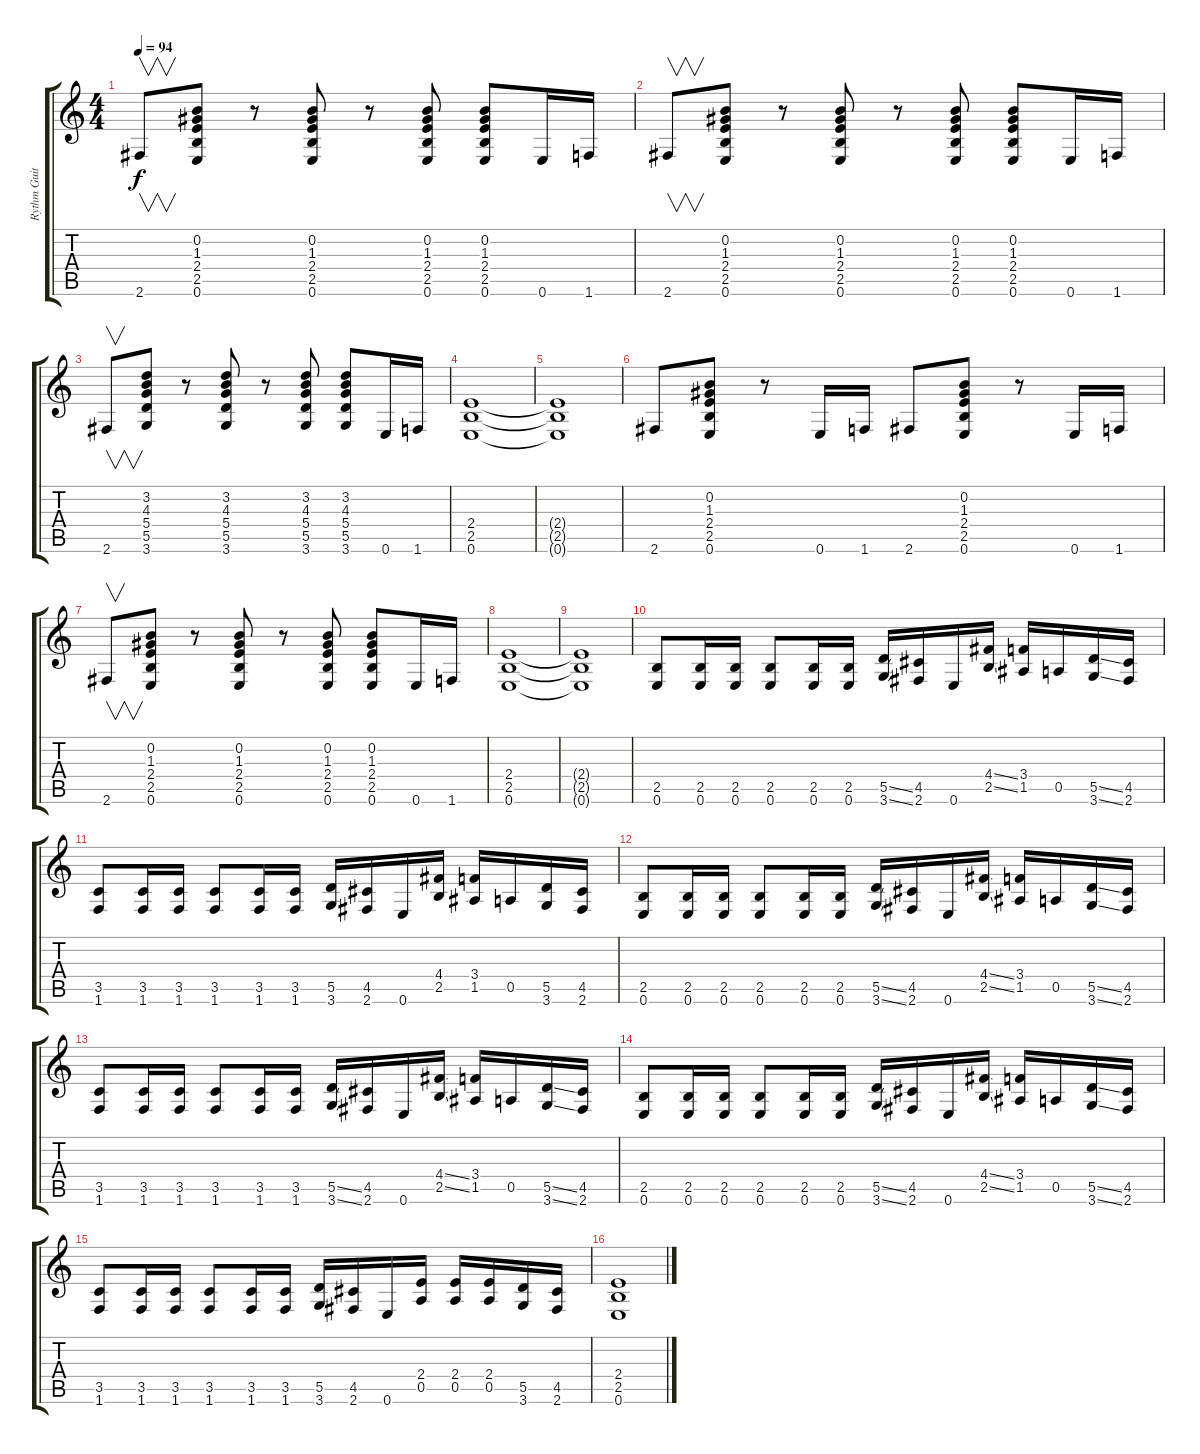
\track ("Rythm Guitar" "Rythm Guit") {instrument electricguitarclean}
\staff {score tabs}
\tuning (E4 B3 G3 D3 A2 E2) {hide}
\ts (4 4)
\tempo 94
\clef g2
\ks c
2.6.8{v dy f} (0.2 1.3 2.4 2.5 0.6).8 r.8 (0.2 1.3 2.4 2.5 0.6).8 r.8 (0.2 1.3 2.4 2.5 0.6).8 (0.2 1.3 2.4 2.5 0.6).8 0.6.16 1.6.16 |
2.6.8{v} (0.2 1.3 2.4 2.5 0.6).8 r.8 (0.2 1.3 2.4 2.5 0.6).8 r.8 (0.2 1.3 2.4 2.5 0.6).8 (0.2 1.3 2.4 2.5 0.6).8 0.6.16 1.6.16 |
2.6.8{v} (3.2 4.3 5.4 5.5 3.6).8 r.8 (3.2 4.3 5.4 5.5 3.6).8 r.8 (3.2 4.3 5.4 5.5 3.6).8 (3.2 4.3 5.4 5.5 3.6).8 0.6.16 1.6.16 |
(2.4 2.5 0.6).1 |
(2.4{t} 2.5{t} 0.6{t}).1 |
2.6.8 (0.2 1.3 2.4 2.5 0.6).8 r.8 0.6.16 1.6.16 2.6.8 (0.2 1.3 2.4 2.5 0.6).8 r.8 0.6.16 1.6.16 |
2.6.8{v} (0.2 1.3 2.4 2.5 0.6).8 r.8 (0.2 1.3 2.4 2.5 0.6).8 r.8 (0.2 1.3 2.4 2.5 0.6).8 (0.2 1.3 2.4 2.5 0.6).8 0.6.16 1.6.16 |
(2.4 2.5 0.6).1 |
(2.4{t} 2.5{t} 0.6{t}).1 |
(2.5 0.6).8 (2.5 0.6).16 (2.5 0.6).16 (2.5 0.6).8 (2.5 0.6).16 (2.5 0.6).16 (5.5{ss} 3.6{ss}).16 (4.5 2.6).16 0.6.16 (4.4{ss} 2.5{ss}).16 (3.4 1.5).16 0.5.16 (5.5{ss} 3.6{ss}).16 (4.5 2.6).16 |
(3.5 1.6).8 (3.5 1.6).16 (3.5 1.6).16 (3.5 1.6).8 (3.5 1.6).16 (3.5 1.6).16 (5.5 3.6).16 (4.5 2.6).16 0.6.16 (4.4 2.5).16 (3.4 1.5).16 0.5.16 (5.5 3.6).16 (4.5 2.6).16 |
(2.5 0.6).8 (2.5 0.6).16 (2.5 0.6).16 (2.5 0.6).8 (2.5 0.6).16 (2.5 0.6).16 (5.5{ss} 3.6{ss}).16 (4.5 2.6).16 0.6.16 (4.4{ss} 2.5{ss}).16 (3.4 1.5).16 0.5.16 (5.5{ss} 3.6{ss}).16 (4.5 2.6).16 |
(3.5 1.6).8 (3.5 1.6).16 (3.5 1.6).16 (3.5 1.6).8 (3.5 1.6).16 (3.5 1.6).16 (5.5{ss} 3.6{ss}).16 (4.5 2.6).16 0.6.16 (4.4{ss} 2.5{ss}).16 (3.4 1.5).16 0.5.16 (5.5{ss} 3.6{ss}).16 (4.5 2.6).16 |
(2.5 0.6).8 (2.5 0.6).16 (2.5 0.6).16 (2.5 0.6).8 (2.5 0.6).16 (2.5 0.6).16 (5.5{ss} 3.6{ss}).16 (4.5 2.6).16 0.6.16 (4.4{ss} 2.5{ss}).16 (3.4 1.5).16 0.5.16 (5.5{ss} 3.6{ss}).16 (4.5 2.6).16 |
(3.5 1.6).8 (3.5 1.6).16 (3.5 1.6).16 (3.5 1.6).8 (3.5 1.6).16 (3.5 1.6).16 (5.5 3.6).16 (4.5 2.6).16 0.6.16 (2.4 0.5).16 (2.4 0.5).16 (2.4 0.5).16 (5.5 3.6).16 (4.5 2.6).16 |
(2.4 2.5 0.6).1
